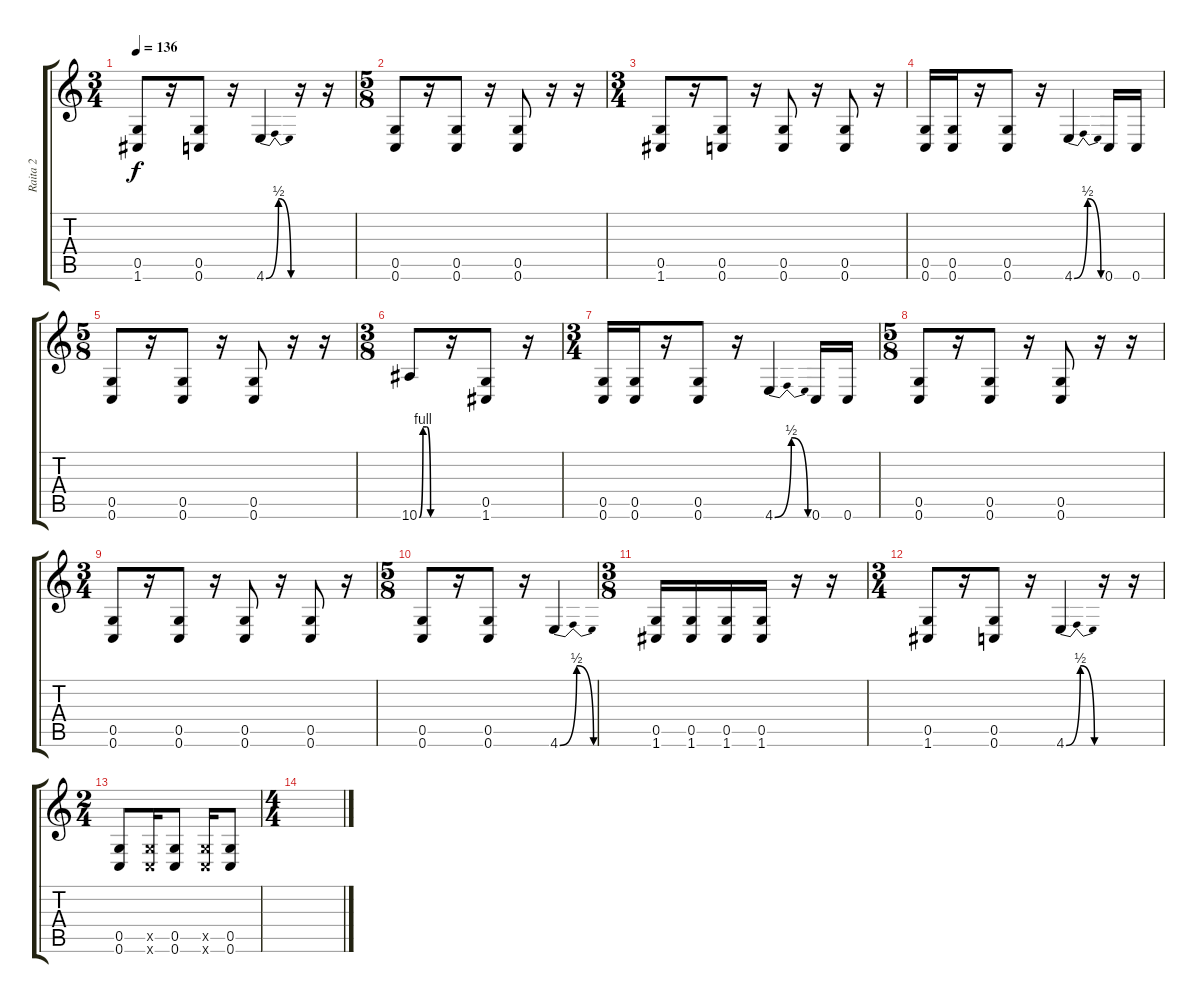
\track ("Raita 2" "Raita 2") {instrument distortionguitar}
\staff {score tabs}
\tuning (D4 A3 F3 C3 G2 C2) {hide}
\ts (3 4)
\tempo 136
\clef g2
\ks c
(0.5 1.6).8{dy f} r.16 (0.5 0.6).8 r.16 4.6{be (bendrelease 0 0 30 2 30 2 60 0)}.4 r.16 r.16 |
\ts (5 8)
(0.5 0.6).8 r.16 (0.5 0.6).8 r.16 (0.5 0.6).8 r.16 r.16 |
\ts (3 4)
(0.5 1.6).8 r.16 (0.5 0.6).8 r.16 (0.5 0.6).8 r.16 (0.5 0.6).8 r.16 |
(0.5 0.6).16 (0.5 0.6).16 r.16 (0.5 0.6).8 r.16 4.6{be (bendrelease 0 0 30 2 30 2 60 0)}.4 0.6.16 0.6.16 |
\ts (5 8)
(0.5 0.6).8 r.16 (0.5 0.6).8 r.16 (0.5 0.6).8 r.16 r.16 |
\ts (3 8)
10.6{be (custom 0 0 10 4 20 4 30 0 60 0)}.8 r.16 (0.5 1.6).8 r.16 |
\ts (3 4)
(0.5 0.6).16 (0.5 0.6).16 r.16 (0.5 0.6).8 r.16 4.6{be (bendrelease 0 0 30 2 30 2 60 0)}.4 0.6.16 0.6.16 |
\ts (5 8)
(0.5 0.6).8 r.16 (0.5 0.6).8 r.16 (0.5 0.6).8 r.16 r.16 |
\ts (3 4)
(0.5 0.6).8 r.16 (0.5 0.6).8 r.16 (0.5 0.6).8 r.16 (0.5 0.6).8 r.16 |
\ts (5 8)
(0.5 0.6).8 r.16 (0.5 0.6).8 r.16 4.6{be (bendrelease 0 0 30 2 30 2 60 0)}.4 |
\ts (3 8)
(0.5 1.6).16 (0.5 1.6).16 (0.5 1.6).16 (0.5 1.6).16 r.16 r.16 |
\ts (3 4)
(0.5 1.6).8 r.16 (0.5 0.6).8 r.16 4.6{be (bendrelease 0 0 30 2 30 2 60 0)}.4 r.16 r.16 |
\ts (2 4)
(0.5 0.6).8 (0.5{x} 0.6{x}).16 (0.5 0.6).8 (0.5{x} 0.6{x}).16 (0.5 0.6).8 |
\ts (4 4)
